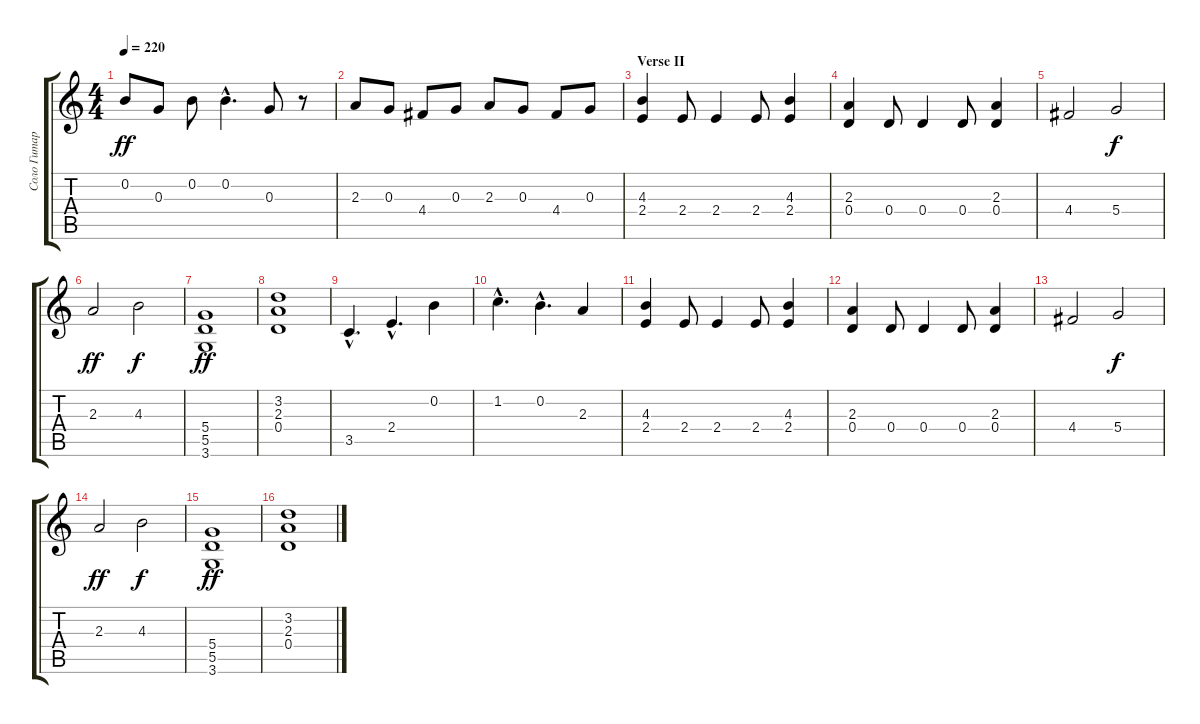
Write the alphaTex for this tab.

\track ("Соло Гитара" "Соло Гитар") {instrument overdrivenguitar}
\staff {score tabs}
\tuning (E4 B3 G3 D3 A2 E2) {hide}
\ts (4 4)
\tempo 220
\clef g2
\ks c
0.2.8{dy ff} 0.3.8 0.2.8 0.2{hac}.4{d} 0.3.8 r.8 |
2.3.8 0.3.8 4.4.8 0.3.8 2.3.8 0.3.8 4.4.8 0.3.8 |
\section ("" "Verse II")
(4.3 2.4).4 2.4.8 2.4.4 2.4.8 (4.3 2.4).4 |
(2.3 0.4).4 0.4.8 0.4.4 0.4.8 (2.3 0.4).4 |
4.4.2 5.4.2{dy f} |
2.3.2{dy ff} 4.3.2{dy f} |
(5.4 5.5 3.6).1{dy ff} |
(3.2 2.3 0.4).1 |
3.5{hac}.4{d} 2.4{hac}.4{d} 0.2.4 |
1.2{hac}.4{d} 0.2{hac}.4{d} 2.3.4 |
(4.3 2.4).4 2.4.8 2.4.4 2.4.8 (4.3 2.4).4 |
(2.3 0.4).4 0.4.8 0.4.4 0.4.8 (2.3 0.4).4 |
4.4.2 5.4.2{dy f} |
2.3.2{dy ff} 4.3.2{dy f} |
(5.4 5.5 3.6).1{dy ff} |
(3.2 2.3 0.4).1
